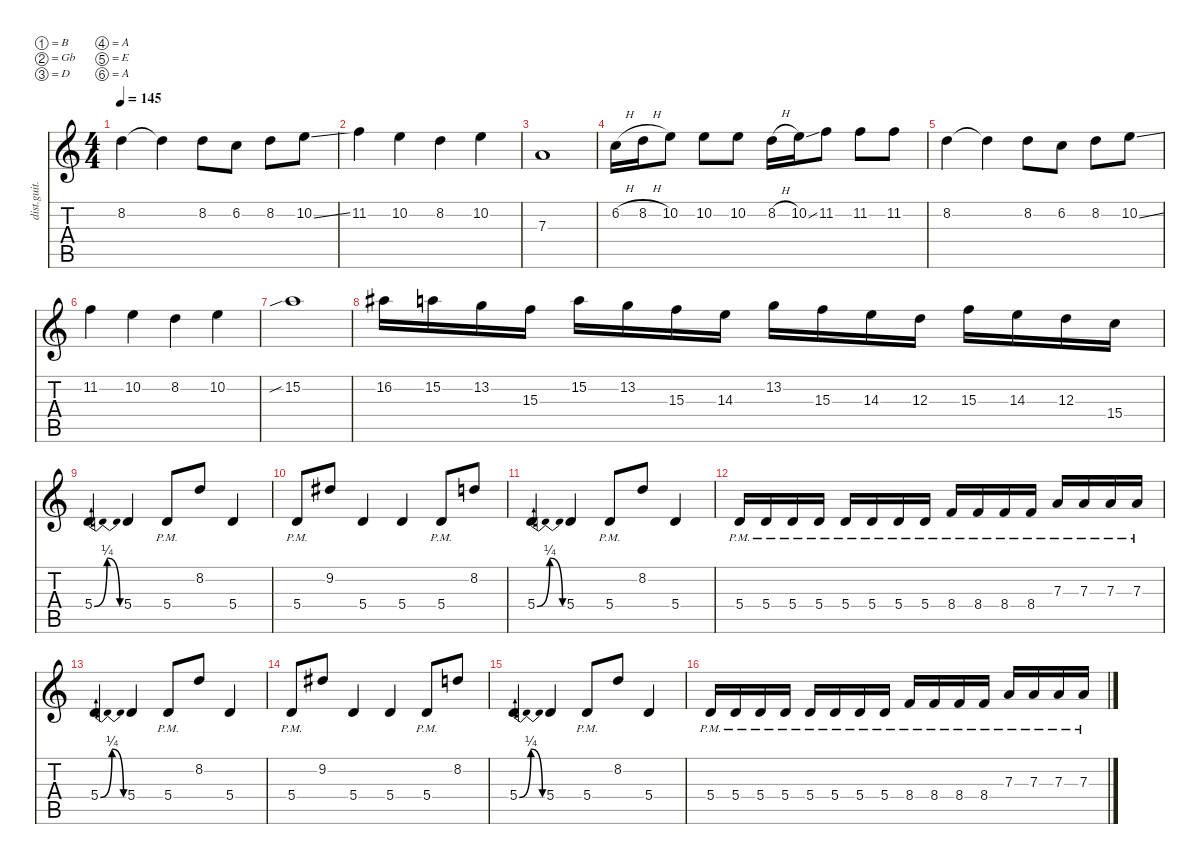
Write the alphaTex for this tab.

\defaultSystemsLayout 4
\hideDynamics
\bracketExtendMode nobrackets
\otherSystemsTrackNameOrientation horizontal
\track ("lead" "dist.guit.") {instrument distortionguitar}
\staff {score tabs}
\tuning (B3 Gb3 D3 A2 E2 A1)
\ts (4 4)
\tempo 145
\clef g2
\ks c
8.2.4{dy mf beam Down} 8.2{t}.4{beam Down} 8.2.8{beam Down} 6.2.8{beam Down} 8.2.8{beam Down} 10.2{ss}.8{beam Down} |
11.2.4{beam Down} 10.2.4{beam Down} 8.2.4{beam Down} 10.2.4{beam Down} |
7.3.1{beam Up} |
6.2{h}.16{beam Down} 8.2{h}.16{beam Down} 10.2.8{beam Down} 10.2.8{beam Down} 10.2.8{beam Down} 8.2{h}.16{beam Down} 10.2{ss}.16{beam Down} 11.2.8{beam Down} 11.2.8{beam Down} 11.2.8{beam Down} |
8.2.4{beam Down} 8.2{t}.4{beam Down} 8.2.8{beam Down} 6.2.8{beam Down} 8.2.8{beam Down} 10.2{ss}.8{beam Down} |
11.2.4{beam Down} 10.2.4{beam Down} 8.2.4{beam Down} 10.2.4{beam Down} |
15.2{sib}.1{beam Down} |
16.2{acc #}.16{beam Down} 15.2.16{beam Down} 13.2.16{beam Down} 15.3.16{beam Down} 15.2.16{beam Down} 13.2.16{beam Down} 15.3.16{beam Down} 14.3.16{beam Down} 13.2.16{beam Down} 15.3.16{beam Down} 14.3.16{beam Down} 12.3.16{beam Down} 15.3.16{beam Down} 14.3.16{beam Down} 12.3.16{beam Down} 15.4.16{beam Down} |
5.4{be (bendrelease 0 0 10.2 1 20.4 1 30 0)}.4{beam Up} 5.4.4{beam Up} 5.4{pm}.8{beam Up} 8.2.8{beam Up} 5.4.4{beam Up} |
5.4{pm}.8{beam Up} 9.2{acc #}.8{beam Up} 5.4.4{beam Up} 5.4.4{beam Up} 5.4{pm}.8{beam Up} 8.2.8{beam Up} |
5.4{be (bendrelease 0 0 10.2 1 20.4 1 30 0)}.4{beam Up} 5.4.4{beam Up} 5.4{pm}.8{beam Up} 8.2.8{beam Up} 5.4.4{beam Up} |
5.4{pm}.16{beam Up} 5.4{pm}.16{beam Up} 5.4{pm}.16{beam Up} 5.4{pm}.16{beam Up} 5.4{pm}.16{beam Up} 5.4{pm}.16{beam Up} 5.4{pm}.16{beam Up} 5.4{pm}.16{beam Up} 8.4{pm}.16{beam Up} 8.4{pm}.16{beam Up} 8.4{pm}.16{beam Up} 8.4{pm}.16{beam Up} 7.3{pm}.16{beam Up} 7.3{pm}.16{beam Up} 7.3{pm}.16{beam Up} 7.3{pm}.16{beam Up} |
5.4{be (bendrelease 0 0 10.2 1 20.4 1 30 0)}.4{beam Up} 5.4.4{beam Up} 5.4{pm}.8{beam Up} 8.2.8{beam Up} 5.4.4{beam Up} |
5.4{pm}.8{beam Up} 9.2{acc #}.8{beam Up} 5.4.4{beam Up} 5.4.4{beam Up} 5.4{pm}.8{beam Up} 8.2.8{beam Up} |
5.4{be (bendrelease 0 0 10.2 1 20.4 1 30 0)}.4{beam Up} 5.4.4{beam Up} 5.4{pm}.8{beam Up} 8.2.8{beam Up} 5.4.4{beam Up} |
5.4{pm}.16{beam Up} 5.4{pm}.16{beam Up} 5.4{pm}.16{beam Up} 5.4{pm}.16{beam Up} 5.4{pm}.16{beam Up} 5.4{pm}.16{beam Up} 5.4{pm}.16{beam Up} 5.4{pm}.16{beam Up} 8.4{pm}.16{beam Up} 8.4{pm}.16{beam Up} 8.4{pm}.16{beam Up} 8.4{pm}.16{beam Up} 7.3{pm}.16{beam Up} 7.3{pm}.16{beam Up} 7.3{pm}.16{beam Up} 7.3{pm}.16{beam Up}
